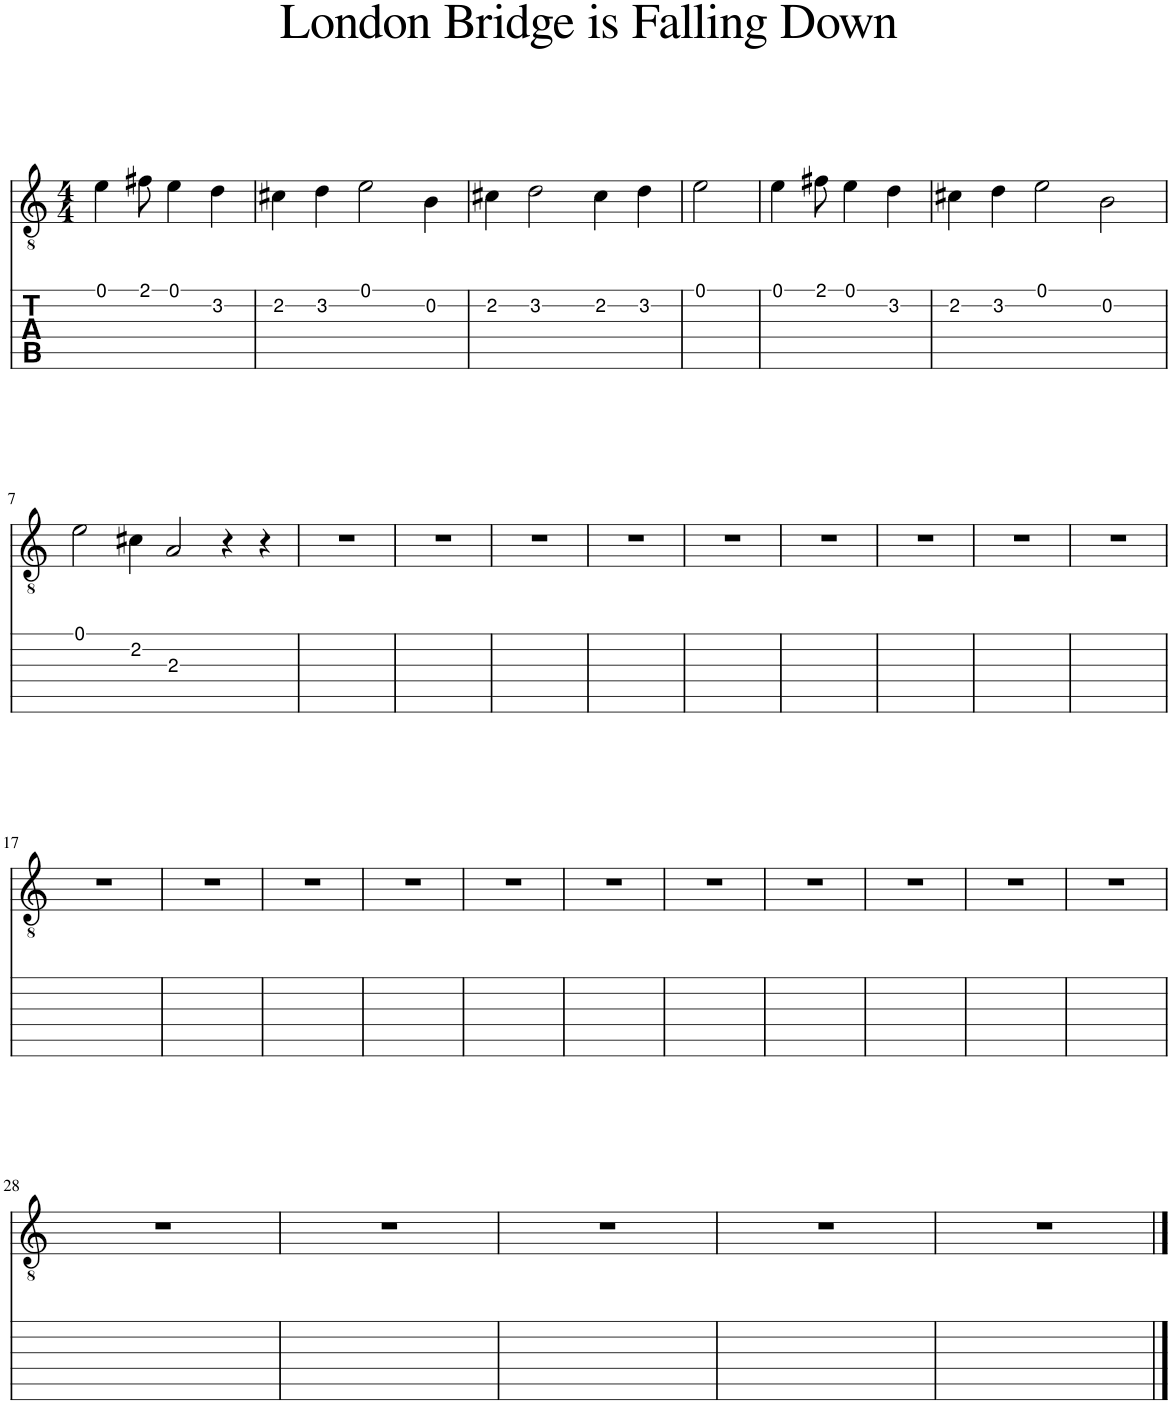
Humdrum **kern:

**kern	**kern
*part1	*part1
*staff2	*staff1
*I"Guitar	*
*I'Guit.	*
*stria6	*
*	*clefGv2
*k[]	*k[]
*M4/4	*M4/4
=1	=1
4e	4e\
8f#	8f#X\
4e	4e\
4d	4d\
=2	=2
4c#	4c#X\
4d	4d\
2e	2e\
4B	4B\
=3	=3
4c#	4c#X\
2d	2d\
4c#	4c#\
4d	4d\
=4	=4
2e	2e\
=5	=5
4e	4e\
8f#X	8f#X\
4e	4e\
4d	4d\
=6	=6
4c#	4c#X\
4d	4d\
2e	2e\
2B	2B\
!!LO:LB:g=z
=7	=7
2e	2e\
4c#	4c#X\
[4A	[4A/
4ryy	4ryy
4r	4r
4r	4r
=8	=8
1r	1r
4A]	4A/]
=9	=9
1r	1r
=10	=10
1r	1r
=11	=11
1r	1r
=12	=12
1r	1r
=13	=13
1r	1r
=14	=14
1r	1r
=15	=15
1r	1r
=16	=16
1r	1r
!!LO:LB:g=z
=17	=17
1r	1r
=18	=18
1r	1r
=19	=19
1r	1r
=20	=20
1r	1r
=21	=21
1r	1r
=22	=22
1r	1r
=23	=23
1r	1r
=24	=24
1r	1r
=25	=25
1r	1r
=26	=26
1r	1r
=27	=27
1r	1r
!!LO:LB:g=z
=28	=28
1r	1r
=29	=29
1r	1r
=30	=30
1r	1r
=31	=31
1r	1r
=32	=32
1r	1r
==	==
*-	*-
